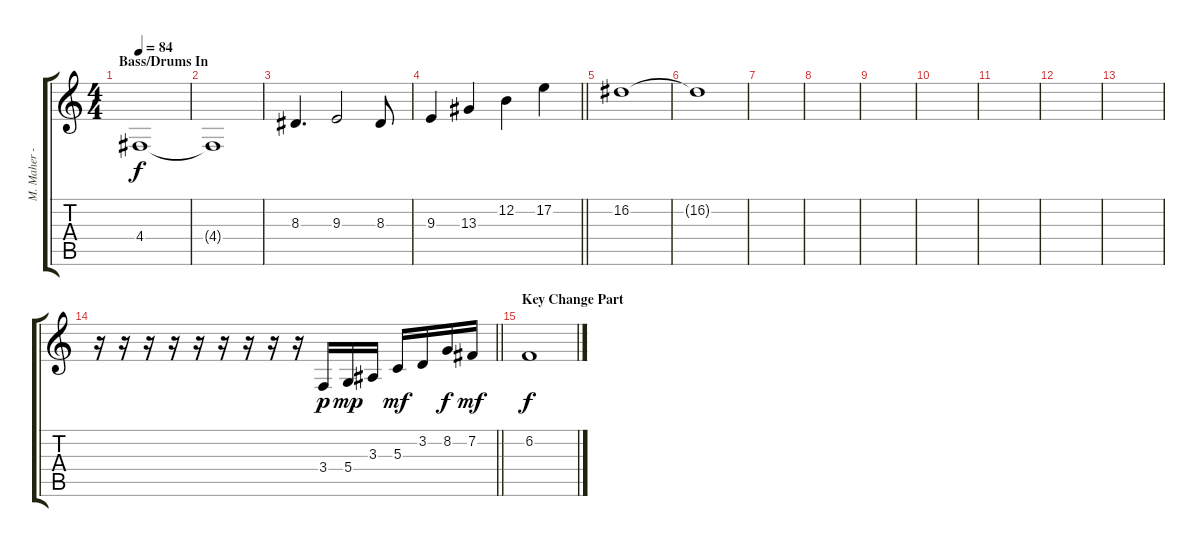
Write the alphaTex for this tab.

\track ("M. Maher - Trumpet" "M. Maher -") {instrument trumpet}
\staff {score tabs}
\tuning (E4 B3 G3 D3 A2 E2) {hide}
\ts (4 4)
\section ("" "Bass/Drums In")
\tempo 84
\clef g2
\ks c
4.4.1{dy f} |
4.4{t}.1 |
8.3.4{d} 9.3.2 8.3.8 |
\barLineRight lightlight
9.3.4 13.3.4 12.2.4 17.2.4 |
16.2.1 |
16.2{t}.1 |
|
|
|
|
|
|
|
\barLineRight lightlight
r.16 r.16 r.16 r.16 r.16 r.16 r.16 r.16 r.16 3.4.16{dy p} 5.4.16{dy mp} 3.3.16 5.3.16{dy mf} 3.2.16 8.2.16{dy f} 7.2.16{dy mf} |
\section ("" "Key Change Part")
6.2.1{dy f}
